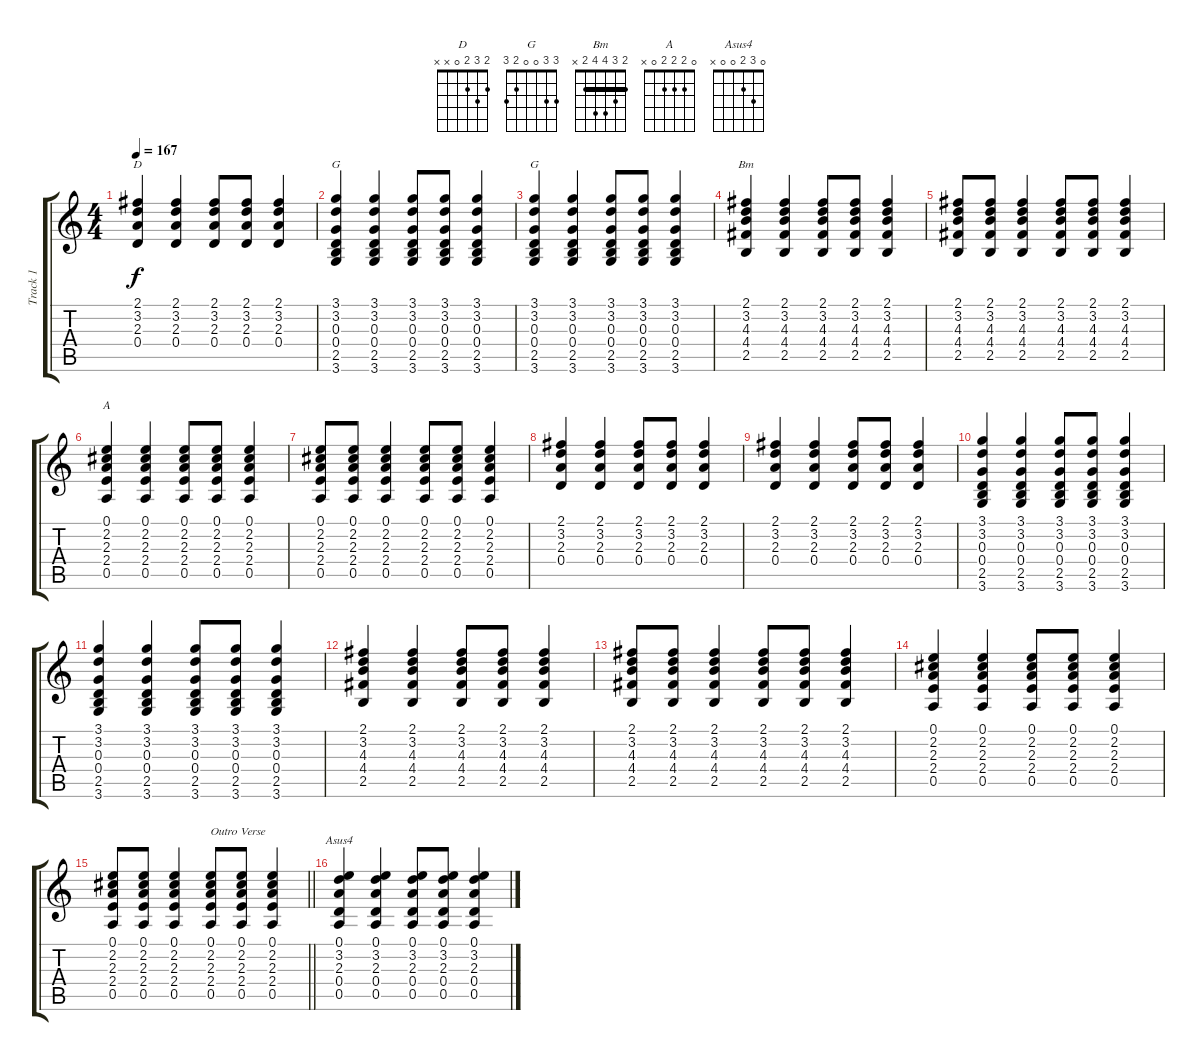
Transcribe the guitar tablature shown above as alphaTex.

\track ("Track 1" "Track 1") {instrument acousticguitarnylon}
\staff {score tabs}
\tuning (E4 B3 G3 D3 A2 E2) {hide}
\chord ("D" 2 3 2 0 x x)
\chord ("G" 3 3 0 0 2 3) {barre 3}
\chord ("G" 3 3 0 0 2 3)
\chord ("Bm" 2 3 4 4 2 x) {barre 2}
\chord ("A" 0 2 2 2 0 x)
\chord ("Asus4" 0 3 2 0 0 x)
\ts (4 4)
\tempo 167
\clef g2
\ks c
(2.1 3.2 2.3 0.4).4{ch "D" dy f} (2.1 3.2 2.3 0.4).4 (2.1 3.2 2.3 0.4).8 (2.1 3.2 2.3 0.4).8 (2.1 3.2 2.3 0.4).4 |
(3.1 3.2 0.3 0.4 2.5 3.6).4{ch "G"} (3.1 3.2 0.3 0.4 2.5 3.6).4 (3.1 3.2 0.3 0.4 2.5 3.6).8 (3.1 3.2 0.3 0.4 2.5 3.6).8 (3.1 3.2 0.3 0.4 2.5 3.6).4 |
(3.1 3.2 0.3 0.4 2.5 3.6).4{ch "G"} (3.1 3.2 0.3 0.4 2.5 3.6).4 (3.1 3.2 0.3 0.4 2.5 3.6).8 (3.1 3.2 0.3 0.4 2.5 3.6).8 (3.1 3.2 0.3 0.4 2.5 3.6).4 |
(2.1 3.2 4.3 4.4 2.5).4{ch "Bm"} (2.1 3.2 4.3 4.4 2.5).4 (2.1 3.2 4.3 4.4 2.5).8 (2.1 3.2 4.3 4.4 2.5).8 (2.1 3.2 4.3 4.4 2.5).4 |
(2.1 3.2 4.3 4.4 2.5).8 (2.1 3.2 4.3 4.4 2.5).8 (2.1 3.2 4.3 4.4 2.5).4 (2.1 3.2 4.3 4.4 2.5).8 (2.1 3.2 4.3 4.4 2.5).8 (2.1 3.2 4.3 4.4 2.5).4 |
(0.1 2.2 2.3 2.4 0.5).4{ch "A"} (0.1 2.2 2.3 2.4 0.5).4 (0.1 2.2 2.3 2.4 0.5).8 (0.1 2.2 2.3 2.4 0.5).8 (0.1 2.2 2.3 2.4 0.5).4 |
(0.1 2.2 2.3 2.4 0.5).8 (0.1 2.2 2.3 2.4 0.5).8 (0.1 2.2 2.3 2.4 0.5).4 (0.1 2.2 2.3 2.4 0.5).8 (0.1 2.2 2.3 2.4 0.5).8 (0.1 2.2 2.3 2.4 0.5).4 |
(2.1 3.2 2.3 0.4).4 (2.1 3.2 2.3 0.4).4 (2.1 3.2 2.3 0.4).8 (2.1 3.2 2.3 0.4).8 (2.1 3.2 2.3 0.4).4 |
(2.1 3.2 2.3 0.4).4 (2.1 3.2 2.3 0.4).4 (2.1 3.2 2.3 0.4).8 (2.1 3.2 2.3 0.4).8 (2.1 3.2 2.3 0.4).4 |
(3.1 3.2 0.3 0.4 2.5 3.6).4 (3.1 3.2 0.3 0.4 2.5 3.6).4 (3.1 3.2 0.3 0.4 2.5 3.6).8 (3.1 3.2 0.3 0.4 2.5 3.6).8 (3.1 3.2 0.3 0.4 2.5 3.6).4 |
(3.1 3.2 0.3 0.4 2.5 3.6).4 (3.1 3.2 0.3 0.4 2.5 3.6).4 (3.1 3.2 0.3 0.4 2.5 3.6).8 (3.1 3.2 0.3 0.4 2.5 3.6).8 (3.1 3.2 0.3 0.4 2.5 3.6).4 |
(2.1 3.2 4.3 4.4 2.5).4 (2.1 3.2 4.3 4.4 2.5).4 (2.1 3.2 4.3 4.4 2.5).8 (2.1 3.2 4.3 4.4 2.5).8 (2.1 3.2 4.3 4.4 2.5).4 |
(2.1 3.2 4.3 4.4 2.5).8 (2.1 3.2 4.3 4.4 2.5).8 (2.1 3.2 4.3 4.4 2.5).4 (2.1 3.2 4.3 4.4 2.5).8 (2.1 3.2 4.3 4.4 2.5).8 (2.1 3.2 4.3 4.4 2.5).4 |
(0.1 2.2 2.3 2.4 0.5).4 (0.1 2.2 2.3 2.4 0.5).4 (0.1 2.2 2.3 2.4 0.5).8 (0.1 2.2 2.3 2.4 0.5).8 (0.1 2.2 2.3 2.4 0.5).4 |
\barLineRight lightlight
(0.1 2.2 2.3 2.4 0.5).8 (0.1 2.2 2.3 2.4 0.5).8 (0.1 2.2 2.3 2.4 0.5).4 (0.1 2.2 2.3 2.4 0.5).8{txt "Outro Verse"} (0.1 2.2 2.3 2.4 0.5).8 (0.1 2.2 2.3 2.4 0.5).4 |
(0.1 3.2 2.3 0.4 0.5).4{ch "Asus4"} (0.1 3.2 2.3 0.4 0.5).4 (0.1 3.2 2.3 0.4 0.5).8 (0.1 3.2 2.3 0.4 0.5).8 (0.1 3.2 2.3 0.4 0.5).4
